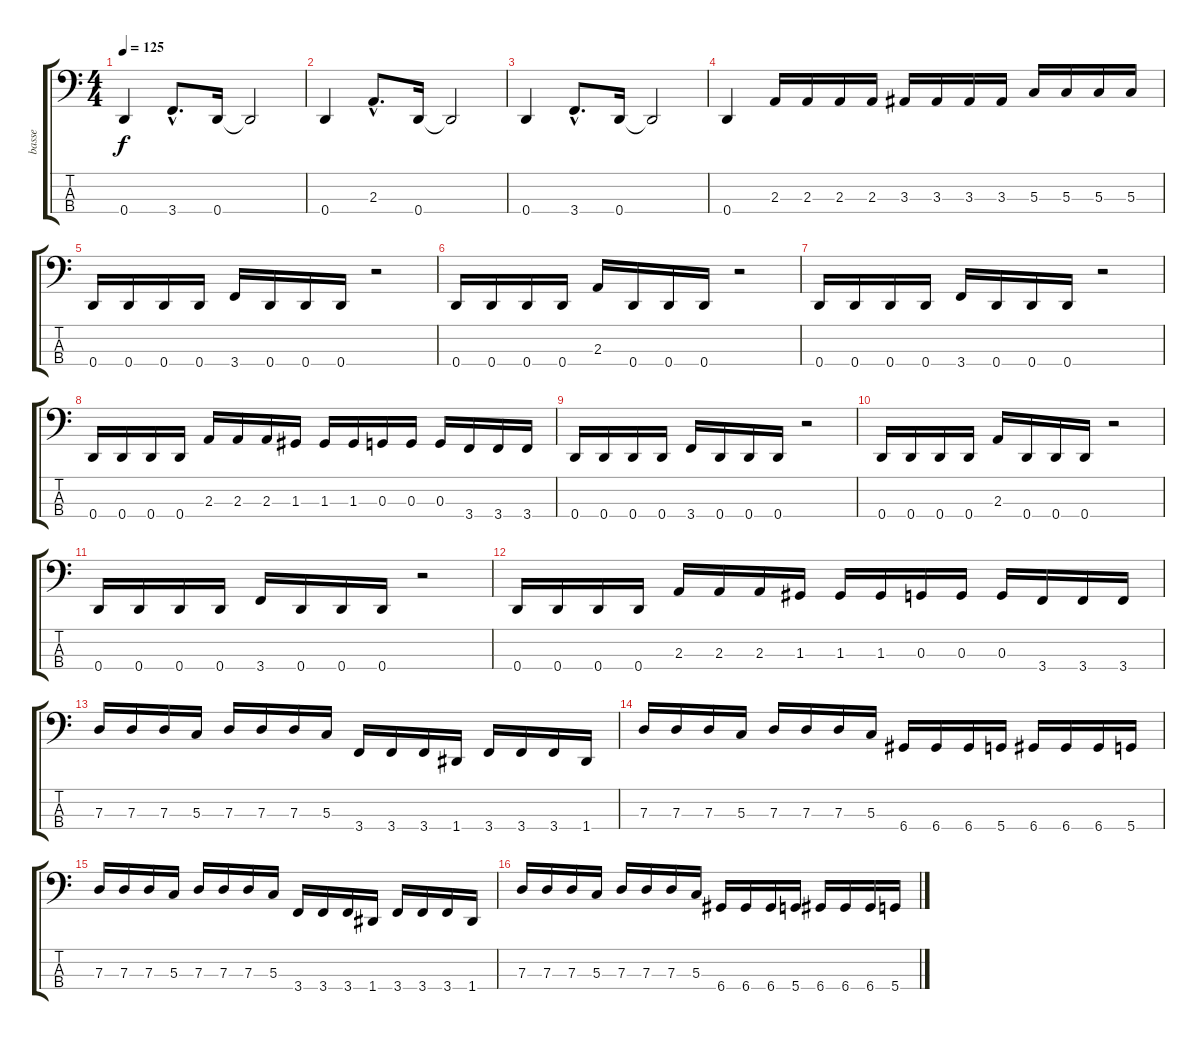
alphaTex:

\track ("basse" "basse") {instrument electricbasspick}
\staff {score tabs}
\tuning (F2 C2 G1 D1) {hide}
\ts (4 4)
\tempo 125
\clef f4
\ks c
0.4.4{dy f} 3.4{hac}.8{d} 0.4.16 0.4{t}.2 |
0.4.4 2.3{hac}.8{d} 0.4.16 0.4{t}.2 |
0.4.4 3.4{hac}.8{d} 0.4.16 0.4{t}.2 |
0.4.4 2.3.16 2.3.16 2.3.16 2.3.16 3.3.16 3.3.16 3.3.16 3.3.16 5.3.16 5.3.16 5.3.16 5.3.16 |
0.4.16 0.4.16 0.4.16 0.4.16 3.4.16 0.4.16 0.4.16 0.4.16 r.2 |
0.4.16 0.4.16 0.4.16 0.4.16 2.3.16 0.4.16 0.4.16 0.4.16 r.2 |
0.4.16 0.4.16 0.4.16 0.4.16 3.4.16 0.4.16 0.4.16 0.4.16 r.2 |
0.4.16 0.4.16 0.4.16 0.4.16 2.3.16 2.3.16 2.3.16 1.3.16 1.3.16 1.3.16 0.3.16 0.3.16 0.3.16 3.4.16 3.4.16 3.4.16 |
0.4.16 0.4.16 0.4.16 0.4.16 3.4.16 0.4.16 0.4.16 0.4.16 r.2 |
0.4.16 0.4.16 0.4.16 0.4.16 2.3.16 0.4.16 0.4.16 0.4.16 r.2 |
0.4.16 0.4.16 0.4.16 0.4.16 3.4.16 0.4.16 0.4.16 0.4.16 r.2 |
0.4.16 0.4.16 0.4.16 0.4.16 2.3.16 2.3.16 2.3.16 1.3.16 1.3.16 1.3.16 0.3.16 0.3.16 0.3.16 3.4.16 3.4.16 3.4.16 |
7.3.16 7.3.16 7.3.16 5.3.16 7.3.16 7.3.16 7.3.16 5.3.16 3.4.16 3.4.16 3.4.16 1.4.16 3.4.16 3.4.16 3.4.16 1.4.16 |
7.3.16 7.3.16 7.3.16 5.3.16 7.3.16 7.3.16 7.3.16 5.3.16 6.4.16 6.4.16 6.4.16 5.4.16 6.4.16 6.4.16 6.4.16 5.4.16 |
7.3.16 7.3.16 7.3.16 5.3.16 7.3.16 7.3.16 7.3.16 5.3.16 3.4.16 3.4.16 3.4.16 1.4.16 3.4.16 3.4.16 3.4.16 1.4.16 |
7.3.16 7.3.16 7.3.16 5.3.16 7.3.16 7.3.16 7.3.16 5.3.16 6.4.16 6.4.16 6.4.16 5.4.16 6.4.16 6.4.16 6.4.16 5.4.16
